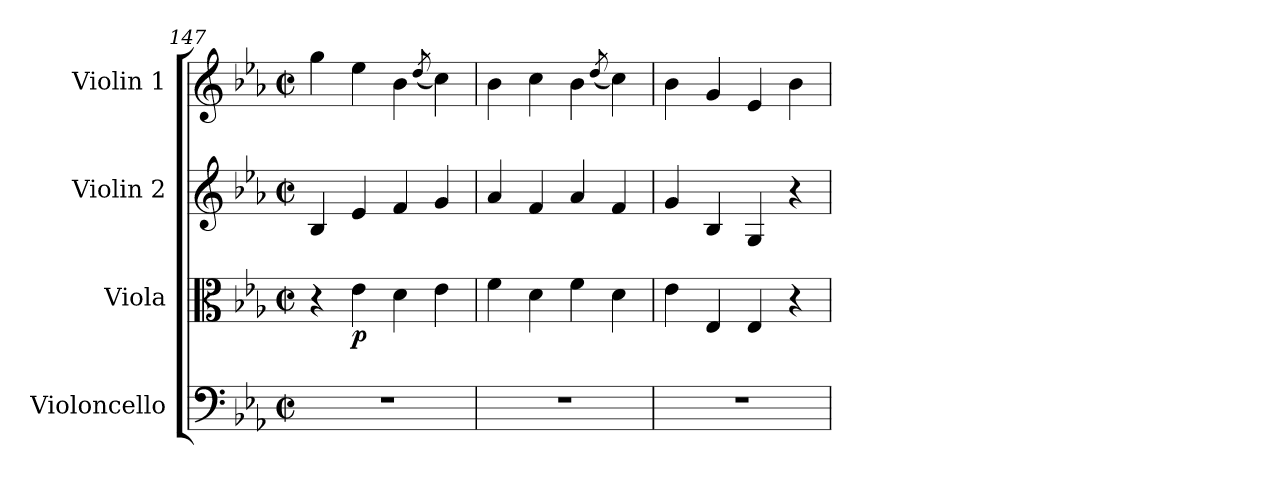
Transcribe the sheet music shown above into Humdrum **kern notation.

**kern	**kern	**dynam	**kern	**kern
*part4	*part3	*part3	*part2	*part1
*staff4	*staff3	*staff3	*staff2	*staff1
*I"Violoncello	*I"Viola	*	*I"Violin 2	*I"Violin 1
*I'Vc	*I'Vla	*	*I'Vln	*I'Vln
*clefF4	*clefC3	*	*clefG2	*clefG2
*k[b-e-a-]	*k[b-e-a-]	*	*k[b-e-a-]	*k[b-e-a-]
*M2/2	*M2/2	*	*M2/2	*M2/2
*met(c|)	*met(c|)	*	*met(c|)	*met(c|)
=147	=147	=147	=147	=147
1r	4r	.	4B-/	4gg\
!	!	!LO:DY:b	!	!
.	4e-\	p	4e-/	4ee-\
.	4d\	.	4f/	4b-\
.	.	.	.	(8qdd/
.	4e-\	.	4g/	4cc\)
=148	=148	=148	=148	=148
1r	4f\	.	4a-/	4b-\
.	4d\	.	4f/	4cc\
.	4f\	.	4a-/	4b-\
.	.	.	.	(8qdd/
.	4d\	.	4f/	4cc\)
=149	=149	=149	=149	=149
1r	4e-\	.	4g/	4b-\
.	4E-/	.	4B-/	4g/
.	4E-/	.	4G/	4e-/
.	4r	.	4r	4b-\
=	=	=	=	=
*-	*-	*-	*-	*-
